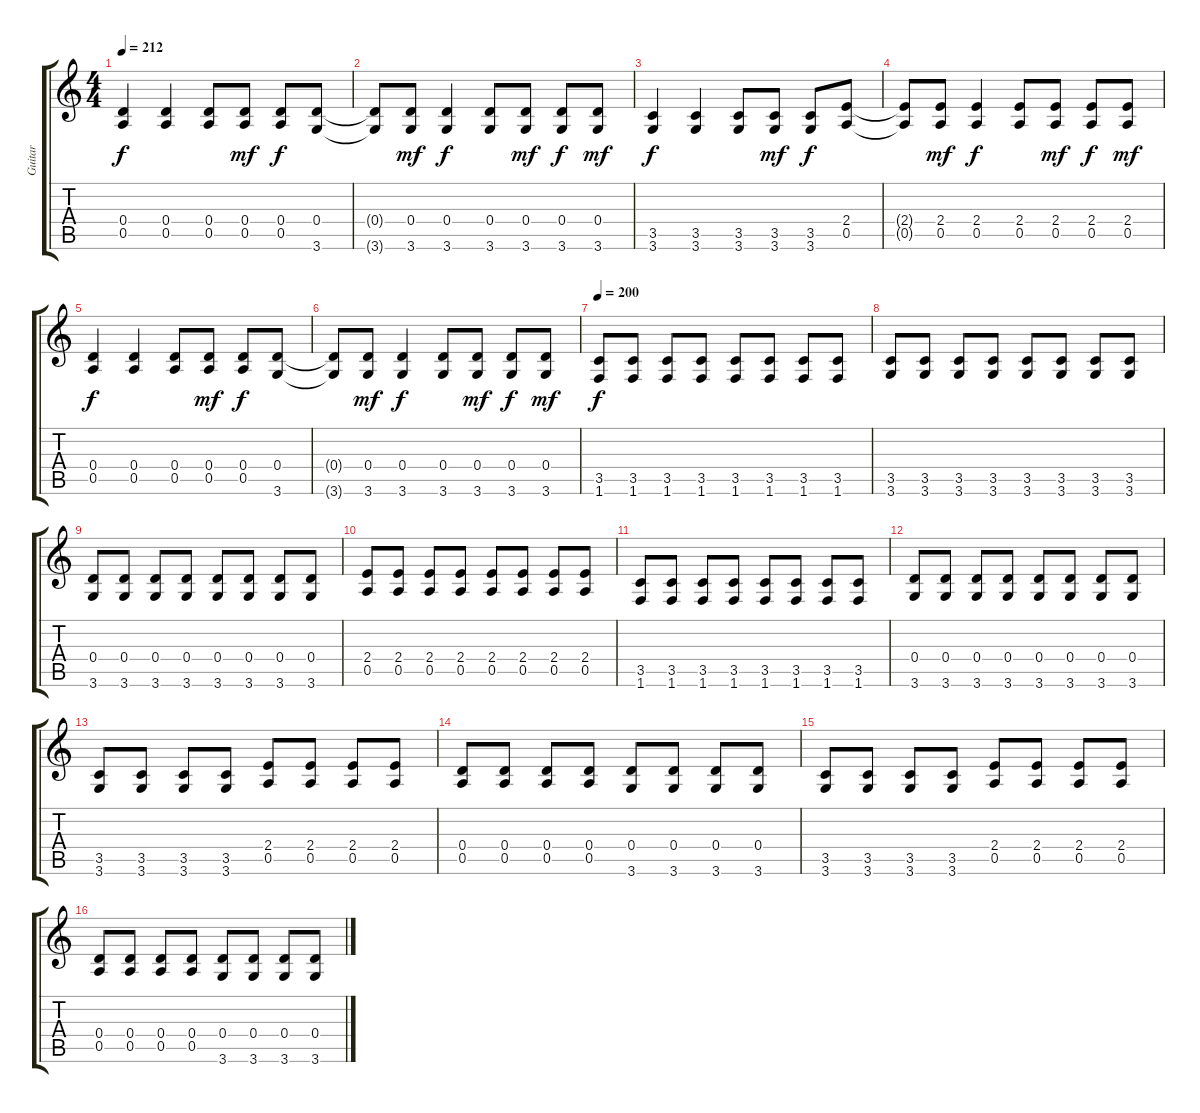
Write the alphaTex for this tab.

\track ("Guitar" "Guitar") {instrument distortionguitar}
\staff {score tabs}
\tuning (E4 B3 G3 D3 A2 E2) {hide}
\ts (4 4)
\tempo 212
\clef g2
\ks c
(0.4 0.5).4{dy f} (0.4 0.5).4 (0.4 0.5).8 (0.4 0.5).8{dy mf} (0.4 0.5).8{dy f} (0.4 3.6).8 |
(0.4{t} 3.6{t}).8 (0.4 3.6).8{dy mf} (0.4 3.6).4{dy f} (0.4 3.6).8 (0.4 3.6).8{dy mf} (0.4 3.6).8{dy f} (0.4 3.6).8{dy mf} |
(3.5 3.6).4{dy f} (3.5 3.6).4 (3.5 3.6).8 (3.5 3.6).8{dy mf} (3.5 3.6).8{dy f} (2.4 0.5).8 |
(2.4{t} 0.5{t}).8 (2.4 0.5).8{dy mf} (2.4 0.5).4{dy f} (2.4 0.5).8 (2.4 0.5).8{dy mf} (2.4 0.5).8{dy f} (2.4 0.5).8{dy mf} |
(0.4 0.5).4{dy f} (0.4 0.5).4 (0.4 0.5).8 (0.4 0.5).8{dy mf} (0.4 0.5).8{dy f} (0.4 3.6).8 |
(0.4{t} 3.6{t}).8 (0.4 3.6).8{dy mf} (0.4 3.6).4{dy f} (0.4 3.6).8 (0.4 3.6).8{dy mf} (0.4 3.6).8{dy f} (0.4 3.6).8{dy mf} |
\tempo 200
(3.5 1.6).8{dy f} (3.5 1.6).8 (3.5 1.6).8 (3.5 1.6).8 (3.5 1.6).8 (3.5 1.6).8 (3.5 1.6).8 (3.5 1.6).8 |
(3.5 3.6).8 (3.5 3.6).8 (3.5 3.6).8 (3.5 3.6).8 (3.5 3.6).8 (3.5 3.6).8 (3.5 3.6).8 (3.5 3.6).8 |
(0.4 3.6).8 (0.4 3.6).8 (0.4 3.6).8 (0.4 3.6).8 (0.4 3.6).8 (0.4 3.6).8 (0.4 3.6).8 (0.4 3.6).8 |
(2.4 0.5).8 (2.4 0.5).8 (2.4 0.5).8 (2.4 0.5).8 (2.4 0.5).8 (2.4 0.5).8 (2.4 0.5).8 (2.4 0.5).8 |
(3.5 1.6).8 (3.5 1.6).8 (3.5 1.6).8 (3.5 1.6).8 (3.5 1.6).8 (3.5 1.6).8 (3.5 1.6).8 (3.5 1.6).8 |
(0.4 3.6).8 (0.4 3.6).8 (0.4 3.6).8 (0.4 3.6).8 (0.4 3.6).8 (0.4 3.6).8 (0.4 3.6).8 (0.4 3.6).8 |
(3.5 3.6).8 (3.5 3.6).8 (3.5 3.6).8 (3.5 3.6).8 (2.4 0.5).8 (2.4 0.5).8 (2.4 0.5).8 (2.4 0.5).8 |
(0.4 0.5).8 (0.4 0.5).8 (0.4 0.5).8 (0.4 0.5).8 (0.4 3.6).8 (0.4 3.6).8 (0.4 3.6).8 (0.4 3.6).8 |
(3.5 3.6).8 (3.5 3.6).8 (3.5 3.6).8 (3.5 3.6).8 (2.4 0.5).8 (2.4 0.5).8 (2.4 0.5).8 (2.4 0.5).8 |
(0.4 0.5).8 (0.4 0.5).8 (0.4 0.5).8 (0.4 0.5).8 (0.4 3.6).8 (0.4 3.6).8 (0.4 3.6).8 (0.4 3.6).8
